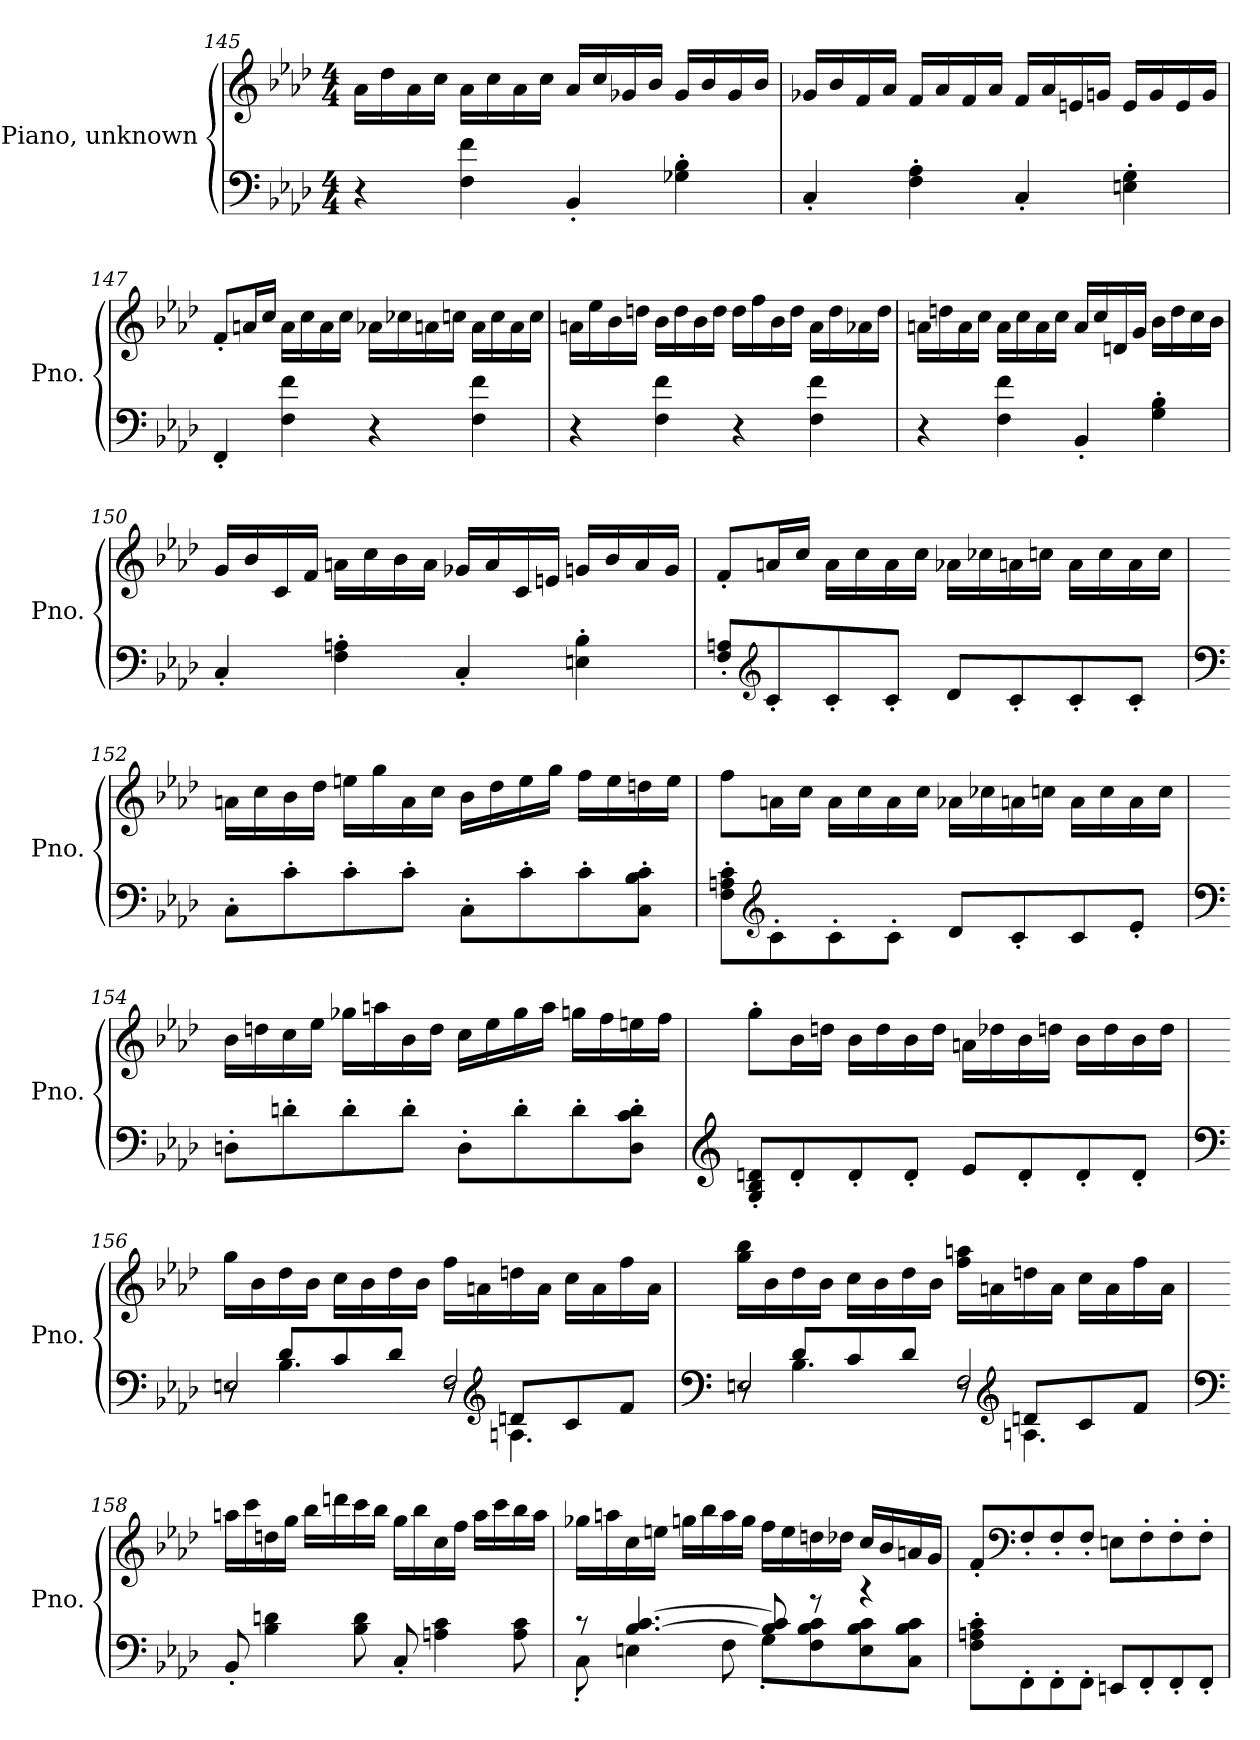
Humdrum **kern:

**kern	**kern
*part1	*part1
*staff2	*staff1
*I"Piano, unknown	*
*I'Pno.	*
*clefF4	*clefG2
*k[b-e-a-d-]	*k[b-e-a-d-]
*M4/4	*M4/4
=145	=145
4r	16a-\LL
.	16dd-\
.	16a-\
.	16cc\JJ
4F\ 4f\	16a-\LL
.	16cc\
.	16a-\
.	16cc\JJ
4BB-'/	16a-/LL
.	16cc/
.	16g-X/
.	16b-/JJ
4G-X\' 4B-\'	16g-/LL
.	16b-/
.	16g-/
.	16b-/JJ
!!LO:LB:g=z
=146	=146
4C'/	16g-X/LL
.	16b-/
.	16f/
.	16a-/JJ
4F\' 4A-\'	16f/LL
.	16a-/
.	16f/
.	16a-/JJ
4C'/	16f/LL
.	16a-/
.	16en/
.	16gn/JJ
4En\' 4G\'	16e/LL
.	16g/
.	16e/
.	16g/JJ
=147	=147
4FF'/	8f'/L
.	16an/L
.	16cc/JJ
4F\ 4f\	16a\LL
.	16cc\
.	16a\
.	16cc\JJ
4r	16a-X\LL
.	16cc-X\
.	16an\
.	16ccn\JJ
4F\ 4f\	16a\LL
.	16cc\
.	16a\
.	16cc\JJ
!!LO:LB:g=z
=148	=148
4r	16an\LL
.	16ee-\
.	16b-\
.	16ddn\JJ
4F\ 4f\	16b-\LL
.	16dd\
.	16b-\
.	16dd\JJ
4r	16dd\LL
.	16ff\
.	16b-\
.	16dd\JJ
4F\ 4f\	16a\LL
.	16dd\
.	16a-X\
.	16dd\JJ
=149	=149
4r	16an\LL
.	16ddn\
.	16a\
.	16cc\JJ
4F\ 4f\	16a\LL
.	16cc\
.	16a\
.	16cc\JJ
4BB-'/	16a/LL
.	16cc/
.	16dn/
.	16g/JJ
4G\' 4B-\'	16b-\LL
.	16dd\
.	16cc\
.	16b-\JJ
!!LO:LB:g=z
=150	=150
4C'/	16g/LL
.	16b-/
.	16c/
.	16f/JJ
4F\' 4An\'	16an\LL
.	16cc\
.	16b-\
.	16a\JJ
4C'/	16g-X/LL
.	16a/
.	16c/
.	16en/JJ
4En\' 4B-\'	16gn/LL
.	16b-/
.	16a/
.	16g/JJ
=151	=151
8F/' 8An/'L	8f'/L
*clefG2	*
8c'/	16an/L
.	16cc/JJ
8c'/	16a\LL
.	16cc\
8c'/J	16a\
.	16cc\JJ
8d-/L	16a-X\LL
.	16cc-X\
8c'/	16an\
.	16ccn\JJ
8c'/	16a\LL
.	16cc\
8c'/J	16a\
.	16cc\JJ
!!LO:LB:g=z
=152	=152
*clefF4	*
8C'\L	16an\LL
.	16cc\
8c'\	16b-\
.	16dd-\JJ
8c'\	16een\LL
.	16gg\
8c'\J	16a\
.	16cc\JJ
8C'\L	16b-\LL
.	16dd-\
8c'\	16ee\
.	16gg\JJ
8c'\	16ff\LL
.	16ee\
8C\' 8B-\' 8c\'J	16ddn\
.	16ee\JJ
=153	=153
8F\' 8An\' 8c\'L	8ff\L
*clefG2	*
8c'\	16an\L
.	16cc\JJ
8c'\	16a\LL
.	16cc\
8c'\J	16a\
.	16cc\JJ
8d-/L	16a-X\LL
.	16cc-X\
8c'/	16an\
.	16ccn\JJ
8c/	16a\LL
.	16cc\
8e-'/J	16a\
.	16cc\JJ
!!LO:PB:g=z
=154	=154
*clefF4	*
8Dn'\L	16b-\LL
.	16ddn\
8dn'\	16cc\
.	16ee-\JJ
8d'\	16gg-X\LL
.	16aan\
8d'\J	16b-\
.	16dd\JJ
8D'\L	16cc\LL
.	16ee-\
8d'\	16gg-\
.	16aa\JJ
8d'\	16ggn\LL
.	16ff\
8D\' 8c\' 8d\'J	16een\
.	16ff\JJ
=155	=155
*clefG2	*
8G/' 8B-/' 8dn/'L	8gg'\L
8d'/	16b-\L
.	16ddn\JJ
8d'/	16b-\LL
.	16dd\
8d'/J	16b-\
.	16dd\JJ
8e-/L	16an\LL
.	16dd-X\
8d'/	16b-\
.	16ddn\JJ
8d'/	16b-\LL
.	16dd\
8d'/J	16b-\
.	16dd\JJ
!!LO:LB:g=z
=156	=156
*clefF4	*
*^	*
*	*^	*
8r	8r	2En/	16gg\LL
.	.	.	16b-\
8d-/L	4.B-\	.	16dd-\
.	.	.	16b-\JJ
8c/	.	.	16cc\LL
.	.	.	16b-\
8d-/J	.	.	16dd-\
.	.	.	16b-\JJ
8r	8r	2F/	16ff\LL
.	.	.	16an\
*clefG2	*	*	*
8dn/L	4.An\	.	16ddn\
.	.	.	16a\JJ
8c/	.	.	16cc\LL
.	.	.	16a\
8f/J	.	.	16ff\
.	.	.	16a\JJ
=157	=157	=157	=157
*clefF4	*	*	*
8r	8r	2En/	16gg\ 16bb-\LL
.	.	.	16b-\
8d-/L	4.B-\	.	16dd-\
.	.	.	16b-\JJ
8c/	.	.	16cc\LL
.	.	.	16b-\
8d-/J	.	.	16dd-\
.	.	.	16b-\JJ
8r	8r	2F/	16ff\ 16aan\LL
.	.	.	16an\
*clefG2	*	*	*
8dn/L	4.An\	.	16ddn\
.	.	.	16a\JJ
8c/	.	.	16cc\LL
.	.	.	16a\
8f/J	.	.	16ff\
.	.	.	16a\JJ
*v	*v	*v	*
!!LO:LB:g=z
=158	=158
*clefF4	*
8BB-'/	16aan\LL
.	16ccc\
4B-\ 4dn\	16ddn\
.	16gg\JJ
.	16bb-\LL
.	16dddn\
8B-\ 8d\	16ccc\
.	16bb-\JJ
8C'/	16gg\LL
.	16bb-\
4An\ 4c\	16cc\
.	16ff\JJ
.	16aa\LL
.	16ccc\
8A\ 8c\	16bb-\
.	16aa\JJ
=159	=159
*^	*
8r	8C'\	16gg-X\LL
.	.	16aan\
[4.B-/ [4.c/	4En\	16cc\
.	.	16een\JJ
.	.	16ggn\LL
.	.	16bb-\
.	8F\	16aa\
.	.	16gg\JJ
8B-/] 8c/]	8G'\L	16ff\LL
.	.	16ee\
8r	8F\ 8B-\ 8c\	16ddn\
.	.	16dd-X\JJ
4r	8E\ 8B-\ 8c\	16cc/LL
.	.	16b-/
.	8C\ 8B-\ 8c\J	16an/
.	.	16g/JJ
*v	*v	*
!!LO:LB:g=z
=160	=160
8F\' 8An\' 8c\'L	8f'/L
*	*clefF4
8FF'\	8F'/
8FF'\	8F'/
8FF'\J	8F'/J
8EEn/L	8En\L
8FF'/	8F'\
8FF'/	8F'\
8FF'/J	8F'\J
=	=
*-	*-
